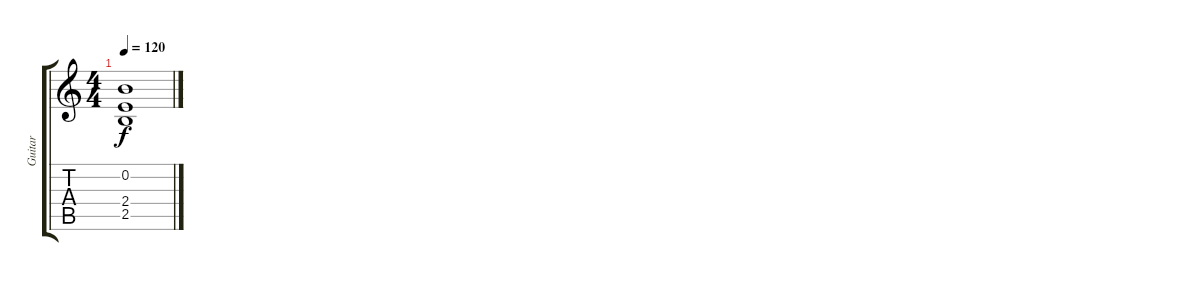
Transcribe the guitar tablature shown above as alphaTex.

\track ("Guitar" "Guitar") {instrument acousticguitarsteel}
\staff {score tabs}
\tuning (E4 B3 G3 D3 A2 E2) {hide}
\ts (4 4)
\tempo 120
\clef g2
\ks c
(0.2{t} 2.4{t} 2.5{t}).1{dy f}
